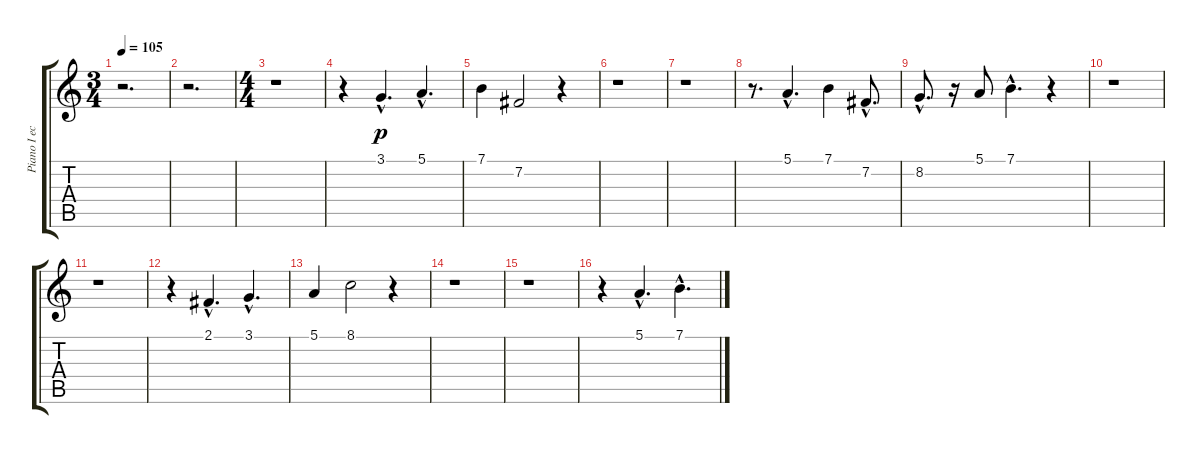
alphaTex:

\track ("Piano I echoe" "Piano I ec") {instrument honkytonkpiano}
\staff {score tabs}
\tuning (E4 B3 G3 D3 A2 E2) {hide}
\ts (3 4)
\tempo 105
\clef g2
\ks c
r.2{d dy p} |
r.2{d} |
\ts (4 4)
r.1 |
r.4 3.1{hac}.4{d} 5.1{hac}.4{d} |
7.1.4 7.2.2 r.4 |
r.1 |
r.1 |
r.8{d} 5.1{hac}.4{d} 7.1.4 7.2{hac}.8{d} |
8.2{hac}.8{d} r.16 5.1.8 7.1{hac}.4{d} r.4 |
r.1 |
r.1 |
r.4 2.1{hac}.4{d} 3.1{hac}.4{d} |
5.1.4 8.1.2 r.4 |
r.1 |
r.1 |
r.4 5.1{hac}.4{d} 7.1{hac}.4{d}
